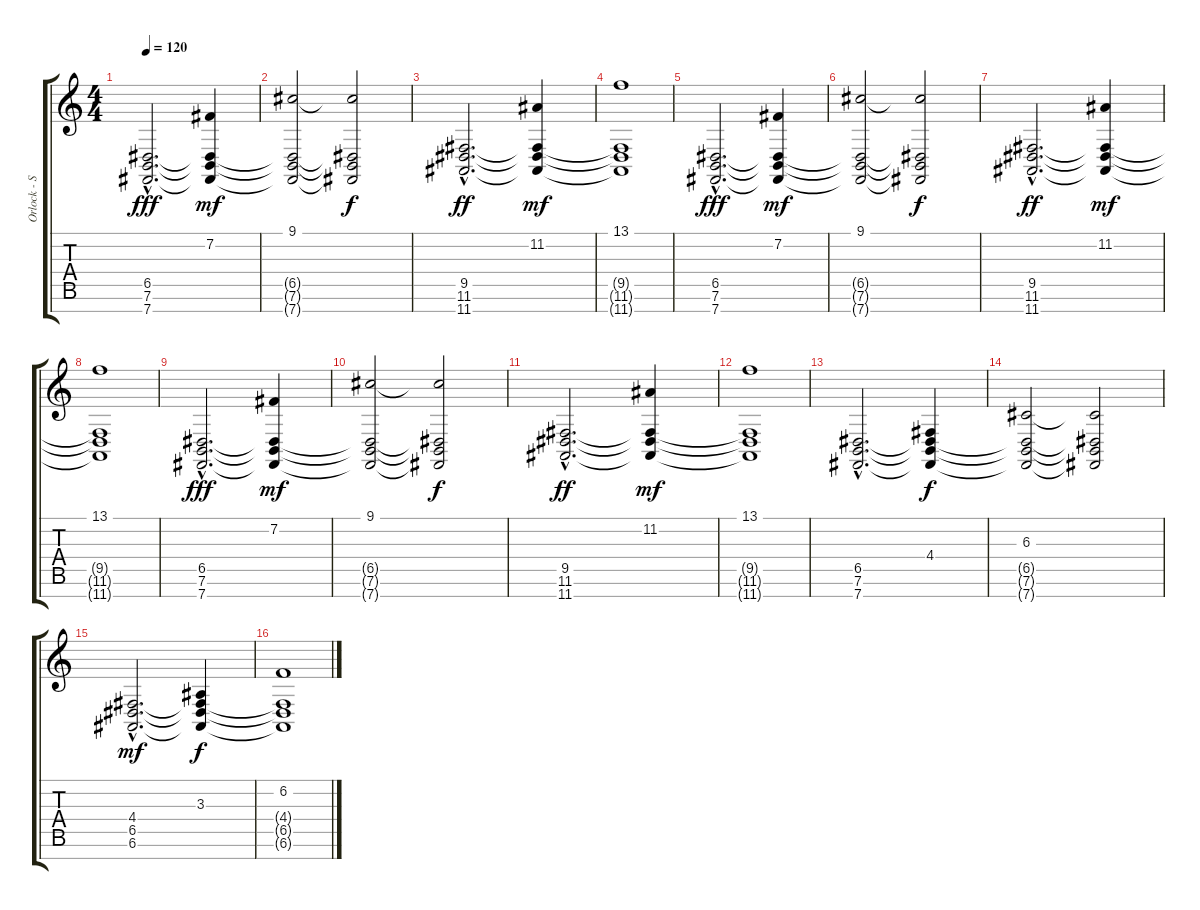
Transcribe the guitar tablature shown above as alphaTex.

\track ("Orlock - Synth" "Orlock - S") {instrument stringensemble2}
\staff {score tabs}
\tuning (E4 B3 G3 D3 A2 E2 B1) {hide}
\ts (4 4)
\tempo 120
\clef g2
\ks c
(6.5{hac} 7.6{hac} 7.7{hac}).2{d dy fff} (7.2 6.5{t} 7.6{t} 7.7{t}).4{dy mf} |
(9.1 6.5{t} 7.6{t} 7.7{t}).2 (9.1{t} 6.5{t} 7.6{t} 7.7{t}).2{dy f} |
(9.5{hac} 11.6{hac} 11.7{hac}).2{d dy ff} (11.2 9.5{t} 11.6{t} 11.7{t}).4{dy mf} |
(13.1 9.5{t} 11.6{t} 11.7{t}).1 |
(6.5{hac} 7.6{hac} 7.7{hac}).2{d dy fff} (7.2 6.5{t} 7.6{t} 7.7{t}).4{dy mf} |
(9.1 6.5{t} 7.6{t} 7.7{t}).2 (9.1{t} 6.5{t} 7.6{t} 7.7{t}).2{dy f} |
(9.5{hac} 11.6{hac} 11.7{hac}).2{d dy ff} (11.2 9.5{t} 11.6{t} 11.7{t}).4{dy mf} |
(13.1 9.5{t} 11.6{t} 11.7{t}).1 |
(6.5{hac} 7.6{hac} 7.7{hac}).2{d dy fff} (7.2 6.5{t} 7.6{t} 7.7{t}).4{dy mf} |
(9.1 6.5{t} 7.6{t} 7.7{t}).2 (9.1{t} 6.5{t} 7.6{t} 7.7{t}).2{dy f} |
(9.5{hac} 11.6{hac} 11.7{hac}).2{d dy ff} (11.2 9.5{t} 11.6{t} 11.7{t}).4{dy mf} |
(13.1 9.5{t} 11.6{t} 11.7{t}).1 |
(6.5{hac} 7.6{hac} 7.7{hac}).2{d} (4.4 6.5{t} 7.6{t} 7.7{t}).4{dy f} |
(6.3 6.5{t} 7.6{t} 7.7{t}).2 (6.3{t} 6.5{t} 7.6{t} 7.7{t}).2 |
(4.4{hac} 6.5{hac} 6.6{hac}).2{d dy mf} (3.3 4.4{t} 6.5{t} 6.6{t}).4{dy f} |
(6.2 4.4{t} 6.5{t} 6.6{t}).1
